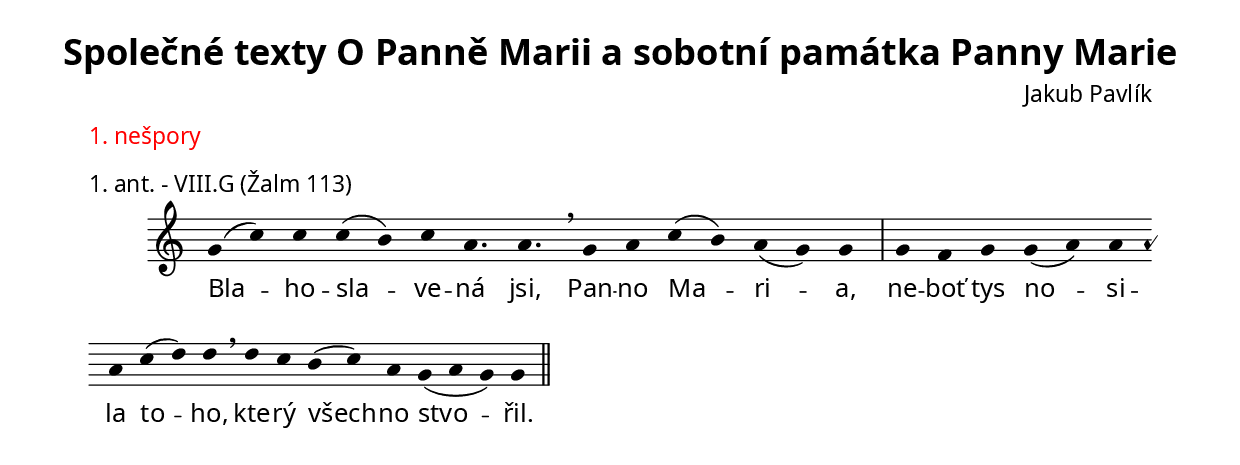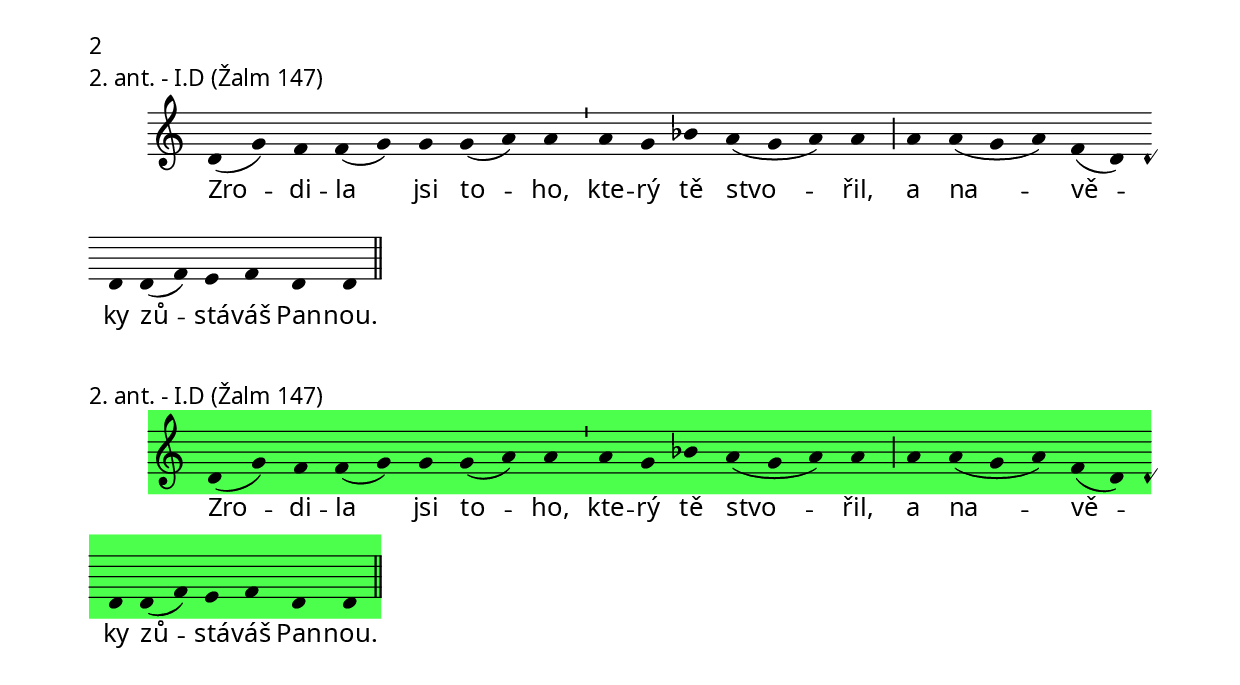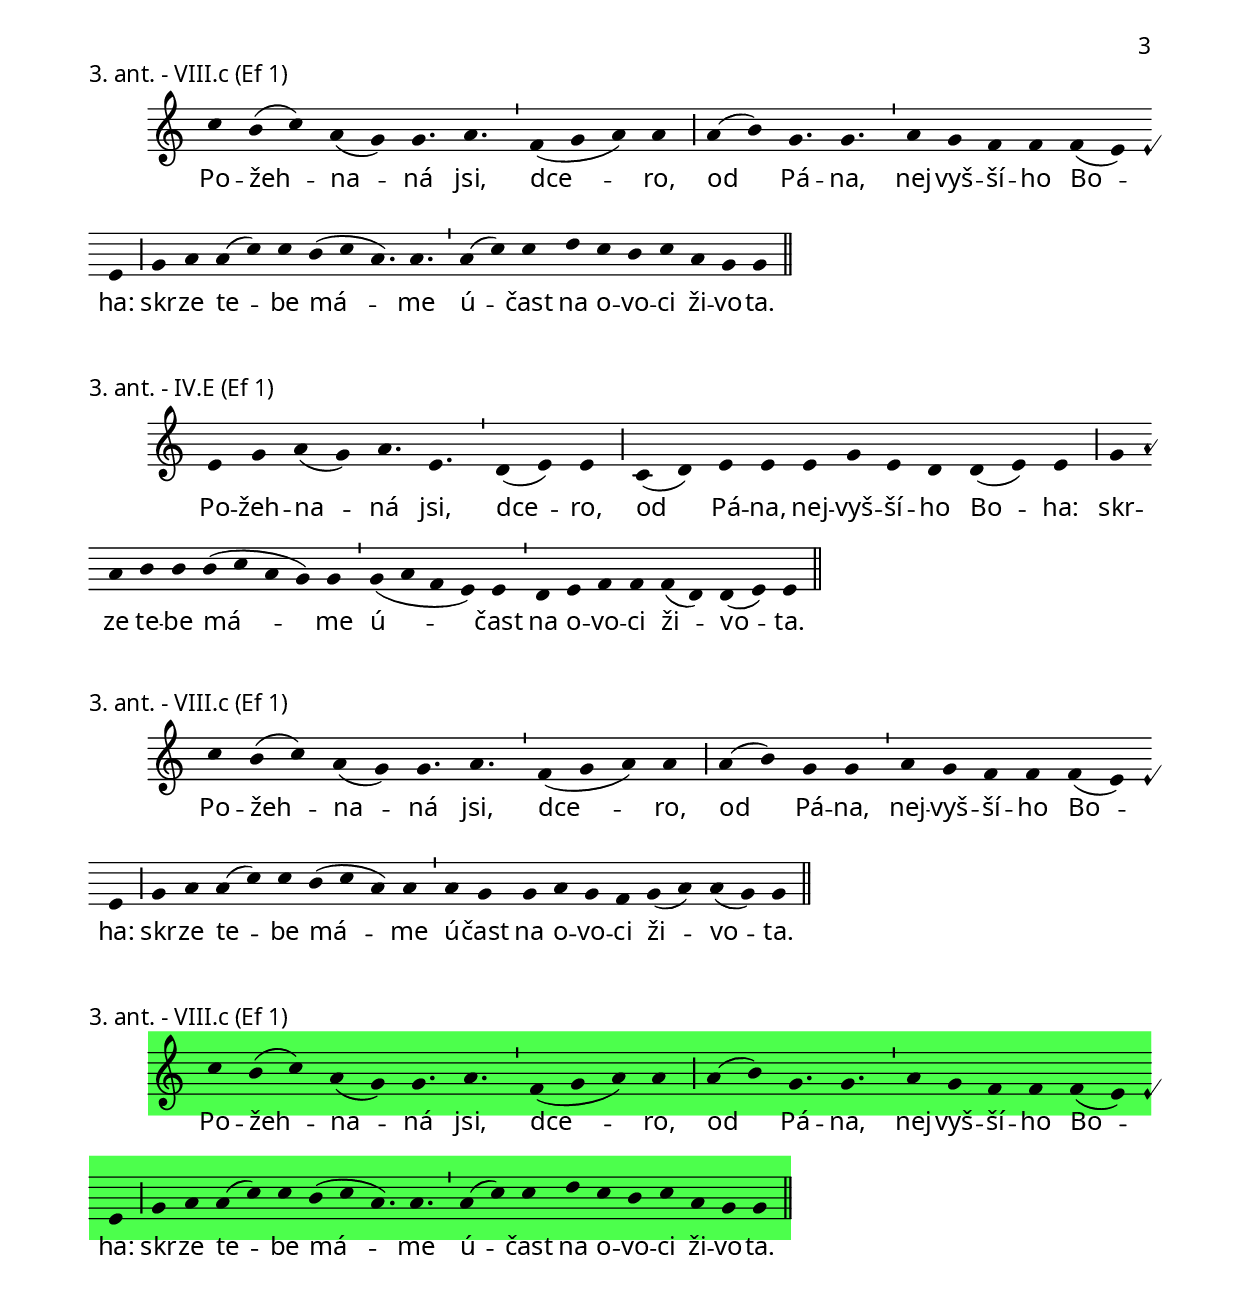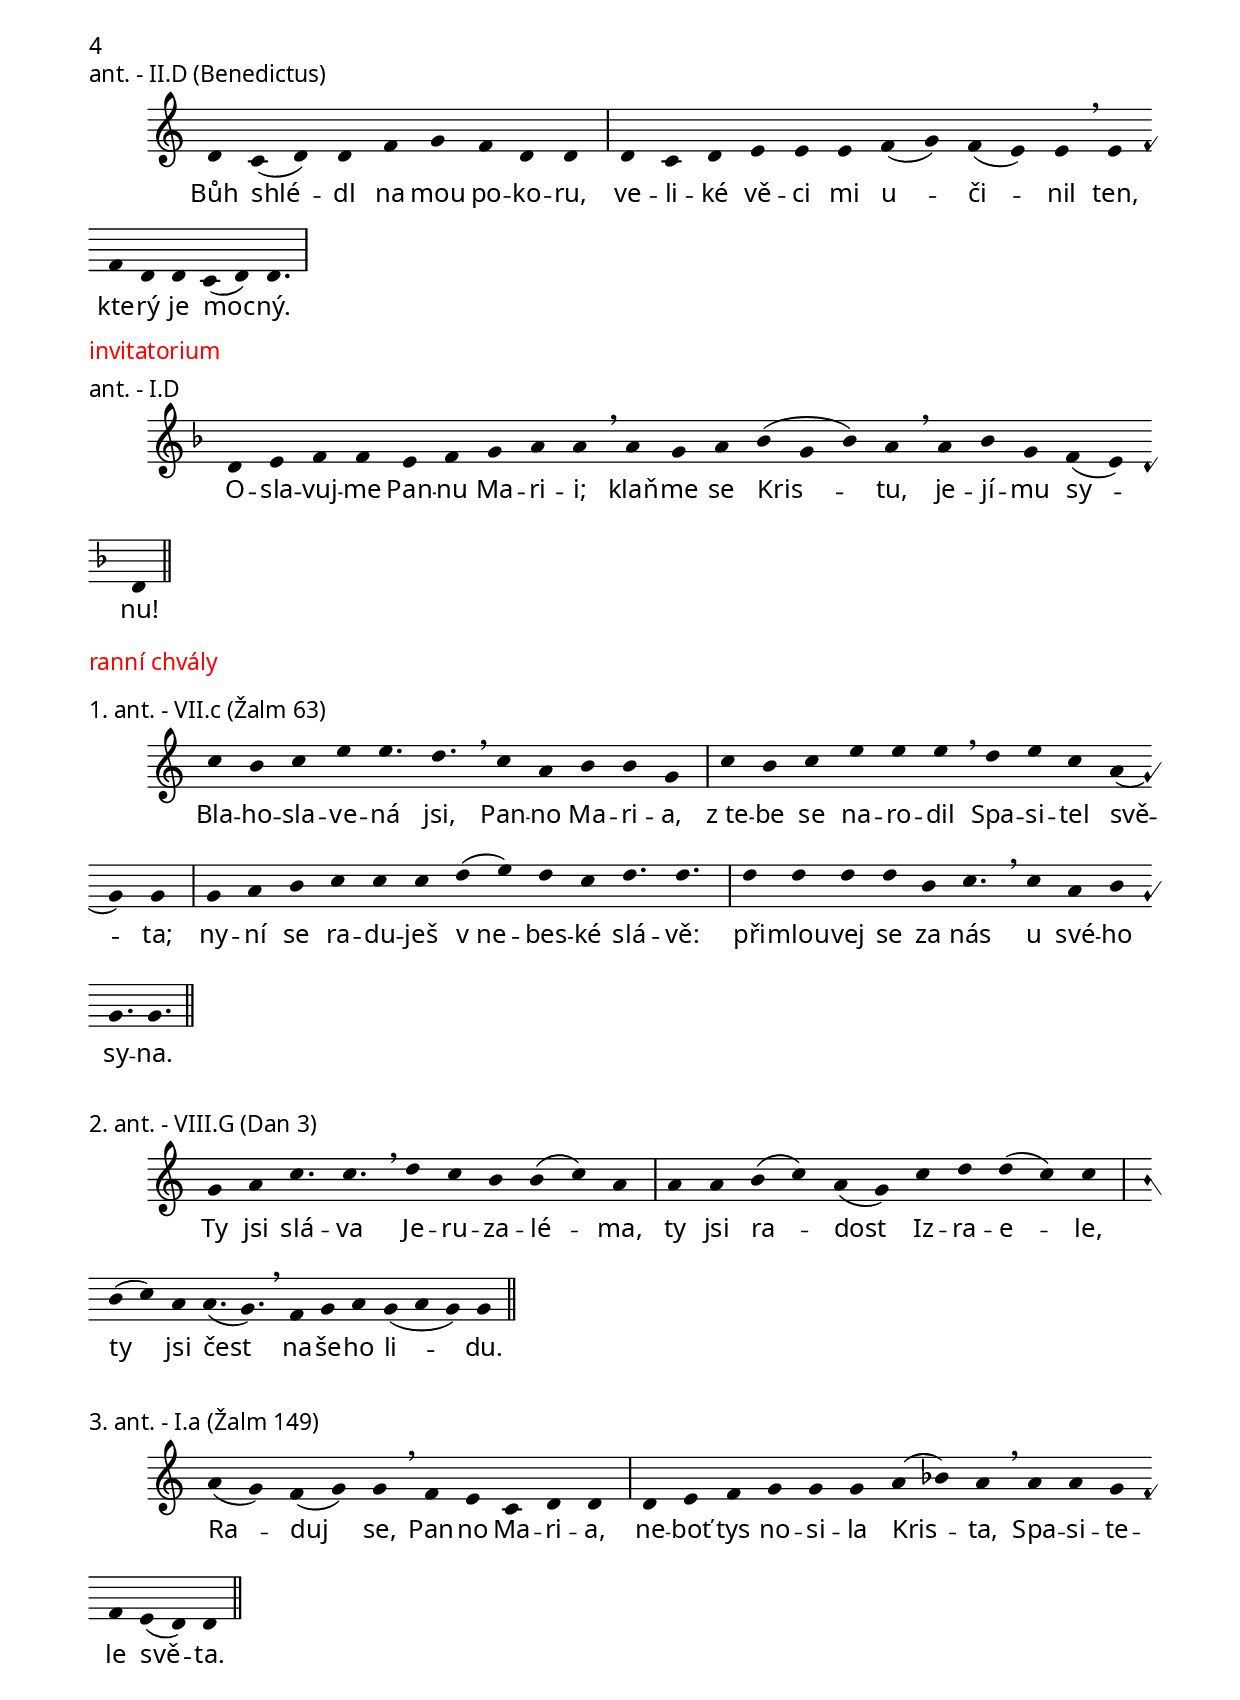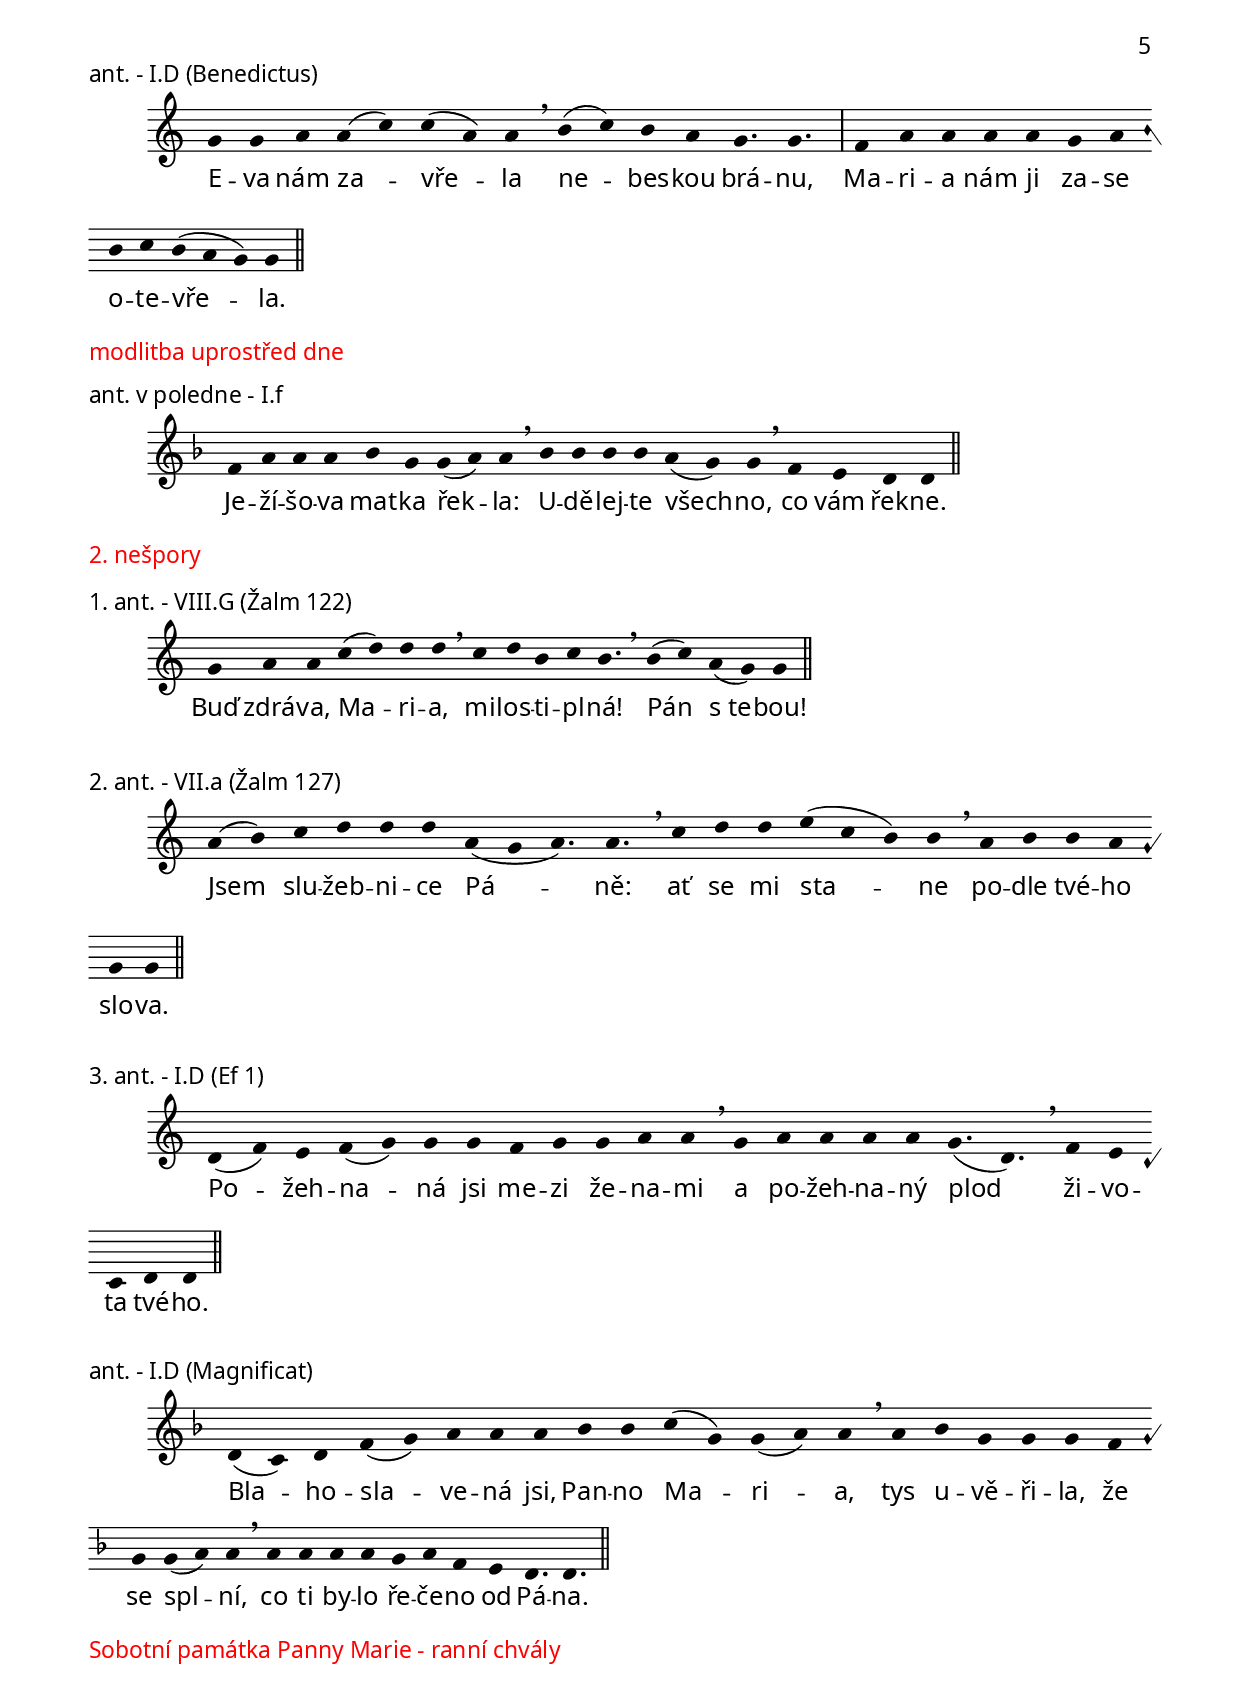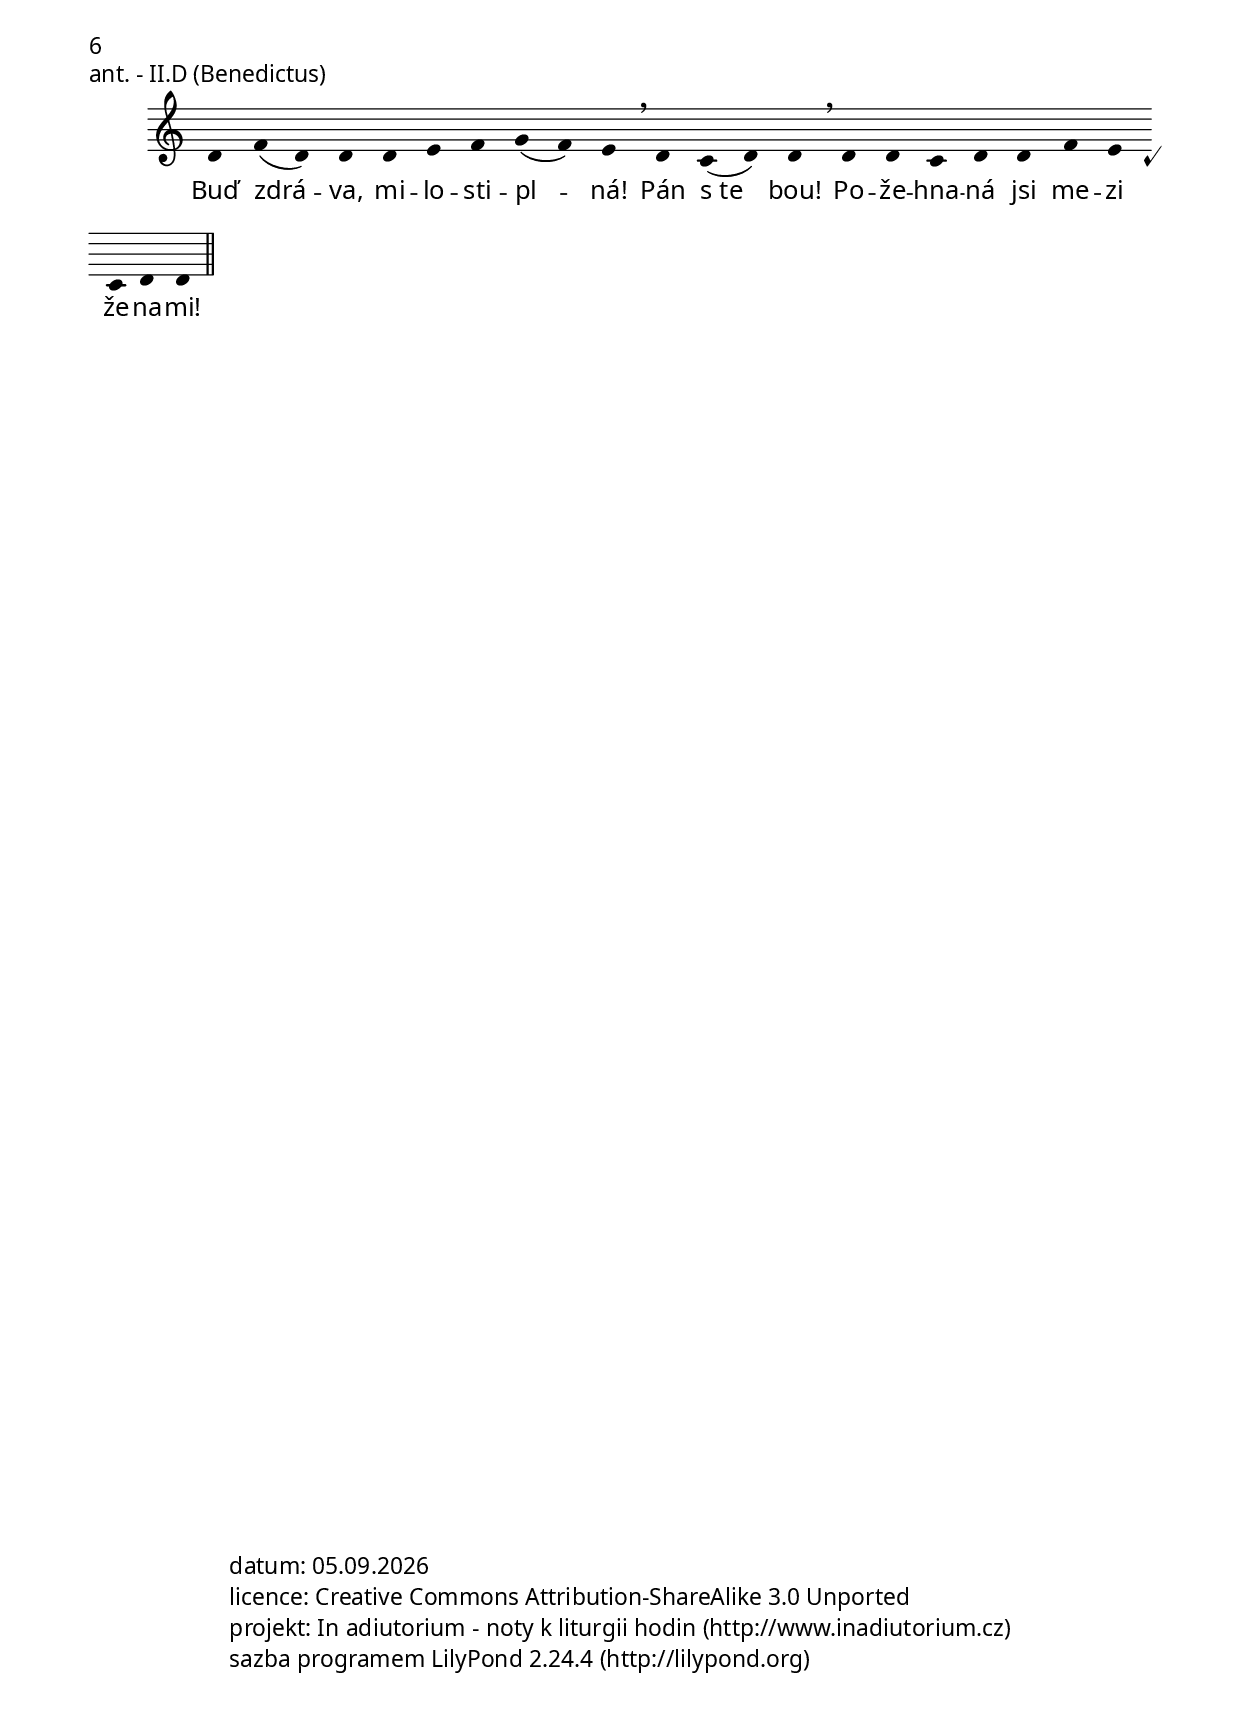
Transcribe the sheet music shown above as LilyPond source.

\version "2.14.2"

\header {
  title = "Společné texty O Panně Marii a sobotní památka Panny Marie"
  composer = "Jakub Pavlík"
}

\include "../spolecne.ly"

\markup {\nadpisHodinka {"1. nešpory"}}

\score {
  \relative c'' {
    \choralniRezim
    g4( c) c c( b) c a4. a \breathe g4 a c( b) a( g) g \bar "|"
    g f g g( a) a a c( d) d \breathe d c b( c) a g( a g) g \bar "||"
  }
  \addlyrics {
    Bla -- ho -- sla -- ve -- ná jsi, Pan -- no Ma -- ri -- a,
    ne -- boť tys no -- si -- la to -- ho,
    kte -- rý všech -- no stvo -- řil.
  }
  \header {
    quid = "1. ant."
    modus = "VIII"
    differentia = "G" 
    psalmus = "Žalm 113"
    piece = \markup {\sestavTitulek}
  }
}

\pageBreak

\score {
  \relative c' {
    \choralniRezim
    d4( g) f f( g) g g( a) a \barMin
    a g bes a( g a) a \barMaior
    a a( g a) f( d) d d( f) e f d d \barFinalis
  }
  \addlyrics {
    Zro -- di -- la jsi to -- ho, 
    kte -- rý tě stvo -- řil,
    a na -- vě -- ky zů -- stá -- váš Pan -- nou.
  }
  \header {
    quid = "2. ant."
    modus = "I"
    differentia = "D" 
    psalmus = "Žalm 147"
    piece = \markup {\sestavTitulek}
  }
}

\score {
  \relative c' {
    \choralniRezim
    \zvyraznovacZeleny
    d4( g) f f( g) g g( a) a \barMin
    a g bes a( g a) a \barMaior
    a a( g a) f( d) d d( f) e f d d \barFinalis
  }
  \addlyrics {
    Zro -- di -- la jsi to -- ho, 
    kte -- rý tě stvo -- řil,
    a na -- vě -- ky zů -- stá -- váš Pan -- nou.
  }
  \header {
    quid = "2. ant."
    modus = "I"
    differentia = "D" 
    psalmus = "Žalm 147"
    piece = \markup {\sestavTitulek}
  }
}

\pageBreak

\score {
  \relative c'' {
    \choralniRezim
    c4 b( c) a( g) g4. a \barMin f4( g a) a \barMaior
    a( b) g4. g \barMin a4 g f f f( e) e \barMaior
    g a a( c) c b( c a4.) a \barMin 
    a4( c) c d c b c a g g \barFinalis
  }
  \addlyrics {
    Po -- žeh -- na -- ná jsi, dce -- ro,
    od Pá -- na, nej -- vyš -- ší -- ho Bo -- ha:
    skr -- ze te -- be má -- me 
    ú -- čast na o -- vo -- ci ži -- vo -- ta.
  }
  \header {
    quid = "3. ant."
    modus = "VIII"
    differentia = "c" 
    psalmus = "Ef 1"
    piece = \markup {\sestavTitulek}
  }
}

\score {
  \relative c' {
    \choralniRezim
    e g a( g) a4. e \barMin d4( e) e \barMaior
    c( d) e e e g e d d( e) e \barMaior
    g a b b b( c a g) g \barMin
    g( a f e) e \barMin d e f f f( d) d( e) e \barFinalis
  }
  \addlyrics {
    Po -- žeh -- na -- ná jsi, dce -- ro,
    od Pá -- na, nej -- vyš -- ší -- ho Bo -- ha:
    skr -- ze te -- be má -- me 
    ú -- čast na o -- vo -- ci ži -- vo -- ta.
  }
  \header {
    quid = "3. ant."
    modus = "IV"
    differentia = "E" 
    psalmus = "Ef 1"
    piece = \markup {\sestavTitulek}
  }
}

\score {
  \relative c'' {
    \choralniRezim
    c4 b( c) a( g) g4. a \barMin f4( g a) a \barMaior
    a( b) g g \barMin a g f f f( e) e \barMaior
    g a a( c) c b( c a) a \barMin 
    a g g a g f g( a) a( g) g \barFinalis
  }
  \addlyrics {
    Po -- žeh -- na -- ná jsi, dce -- ro,
    od Pá -- na, nej -- vyš -- ší -- ho Bo -- ha:
    skr -- ze te -- be má -- me 
    ú -- čast na o -- vo -- ci ži -- vo -- ta.
  }
  \header {
    quid = "3. ant."
    modus = "VIII"
    differentia = "c" 
    psalmus = "Ef 1"
    piece = \markup {\sestavTitulek}
  }
}

\score {
  \relative c'' {
    \choralniRezim
    \zvyraznovacZeleny
    c4 b( c) a( g) g4. a \barMin f4( g a) a \barMaior
    a( b) g4. g \barMin a4 g f f f( e) e \barMaior
    g a a( c) c b( c a4.) a \barMin 
    a4( c) c d c b c a g g \barFinalis
  }
  \addlyrics {
    Po -- žeh -- na -- ná jsi, dce -- ro,
    od Pá -- na, nej -- vyš -- ší -- ho Bo -- ha:
    skr -- ze te -- be má -- me 
    ú -- čast na o -- vo -- ci ži -- vo -- ta.
  }
  \header {
    quid = "3. ant."
    modus = "VIII"
    differentia = "c" 
    psalmus = "Ef 1"
    piece = \markup {\sestavTitulek}
  }
}

\pageBreak

\score {
  \relative c' {
    \choralniRezim
    d4 c( d) d f g f d d \bar "|"
    d c d e e e f( g) f( e) e \breathe e f d d c( d) d4. \bar "|"
  }
  \addlyrics {
    Bůh shlé -- dl na mou po -- ko -- ru,
    ve -- li -- ké vě -- ci mi u -- či -- nil ten, kte -- rý je moc -- ný.
  }
  \header {
    quid = "ant."
    modus = "II"
    differentia = "D" 
    psalmus = "Benedictus"
    piece = \markup {\sestavTitulek}
  }
}

\markup {\nadpisHodinka {"invitatorium"}}

\score {
  \relative c' {
    \choralniRezim
    \key f \major
    d4 e f f e f g a a \breathe a g a bes( g bes) a \breathe
    a bes g f( e) d \bar "||"
  }
  \addlyrics {
    O -- sla -- vuj -- me Pan -- nu Ma -- ri -- i;
    klaň -- me se Kris -- tu, je -- jí -- mu sy -- nu!
  }
  \header {
    quid = "ant."
    modus = "I"
    differentia = "D" 
    psalmus = ""
    piece = \markup {\sestavTitulek}
  }
}

\markup {\nadpisHodinka {"ranní chvály"}}

\score {
  \relative c'' {
    \choralniRezim
    c4 b c e e4. d \breathe c4 a b b g \bar "|"
    c b c e e e \breathe d e c a( g) g \bar "|"
    g a b c c c d( e) d c d4. d \bar "|" 
    d4 d d d b c4. \breathe c4 a b g4. g \bar "||"
  }
  \addlyrics {
    Bla -- ho -- sla -- ve -- ná jsi, Pan -- no Ma -- ri -- a,
    z_te -- be se na -- ro -- dil Spa -- si -- tel svě -- ta;
    ny -- ní se ra -- du -- ješ v_ne -- bes -- ké slá -- vě:
    při -- mlou -- vej se za nás u své -- ho sy -- na.
  }
  \header {
    quid = "1. ant."
    modus = "VII"
    differentia = "c" 
    psalmus = "Žalm 63"
    piece = \markup {\sestavTitulek}
  }
}

\score {
  \relative c'' {
    \choralniRezim
    g4 a c4. c \breathe d4 c b b( c) a \bar "|"
    a a b( c) a( g) c d d( c) c \bar "|"
    b( c) a a4.( g) \breathe f4 g a g( a g) g \bar "||"
  }
  \addlyrics {
    Ty jsi slá -- va Je -- ru -- za -- lé -- ma,
    ty jsi ra -- dost Iz -- ra -- e -- le,
    ty jsi čest na -- še -- ho li -- du.
  }
  \header {
    quid = "2. ant."
    modus = "VIII"
    differentia = "G" 
    psalmus = "Dan 3"
    piece = \markup {\sestavTitulek}
  }
}

\score {
  \relative c'' {
    \choralniRezim
    a4( g) f( g) g \breathe f e c d d \bar "|"
    d e f g g g a( bes) a \breathe a a g f e( d) d \bar "||"
  }
  \addlyrics {
    Ra -- duj se, Pan -- no Ma -- ri -- a,
    ne -- boť tys no -- si -- la Kris -- ta,
    Spa -- si -- te -- le svě -- ta.
  }
  \header {
    quid = "3. ant."
    modus = "I"
    differentia = "a" 
    psalmus = "Žalm 149"
    piece = \markup {\sestavTitulek}
  }
}

\score {
  \relative c'' {
    \choralniRezim
    g4 g a a( c) c( a) a \breathe b( c) b a g4. g \bar "|"
    f4 a a a a g a b c b( a g) g \bar "||"
  }
  \addlyrics {
    E -- va nám za -- vře -- la ne -- bes -- kou brá -- nu,
    Ma -- ri -- a nám ji za -- se o -- te -- vře -- la.
  }
  \header {
    quid = "ant."
    modus = "I"
    differentia = "D" 
    psalmus = "Benedictus"
    piece = \markup {\sestavTitulek}
  }
}

\markup {\nadpisHodinka {"modlitba uprostřed dne"}}

\score {
  \relative c' {
    \choralniRezim
    \key f \major
    f4 a a a bes g g( a) a \breathe 
    bes bes bes bes a( g) g \breathe f e d d \bar "||"
  }
  \addlyrics {
    Je -- ží -- šo -- va mat -- ka řek -- la:
    U -- dě -- lej -- te všech -- no, co vám řek -- ne.
  }
  \header {
    quid = "ant. v poledne"
    modus = "I"
    differentia = "f" 
    psalmus = ""
    piece = \markup {\sestavTitulek}
  }
}

\markup {\nadpisHodinka {"2. nešpory"}}

\score {
  \relative c'' {
    \choralniRezim
    g4 a a c( d) d d \breathe c d b c b4. \breathe b4( c) a( g) g \bar "||"
  }
  \addlyrics {
    Buď zdrá -- va, Ma -- ri -- a, mi -- los -- ti -- pl -- ná!
    Pán s_te -- bou!
  }
  \header {
    quid = "1. ant."
    modus = "VIII"
    differentia = "G" 
    psalmus = "Žalm 122"
    piece = \markup {\sestavTitulek}
  }
}

\score {
  \relative c'' {
    \choralniRezim
    a4( b) c d d d a( g a4.) a \breathe
    c4 d d e( c b) b \breathe a b b a g g \bar "||"
  }
  \addlyrics {
    Jsem slu -- žeb -- ni -- ce Pá -- ně:
    ať se mi sta -- ne po -- dle tvé -- ho slo -- va.
  }
  \header {
    quid = "2. ant."
    modus = "VII"
    differentia = "a" 
    psalmus = "Žalm 127"
    piece = \markup {\sestavTitulek}
  }
}

\score {
  \relative c' {
    \choralniRezim
    d( f) e f( g) g g f g g a a \breathe g a a a a g4.( d) \breathe
    f4 e c d d \bar "||"
  }
  \addlyrics {
    Po -- žeh -- na -- ná jsi me -- zi že -- na -- mi
    a po -- žeh -- na -- ný plod ži -- vo -- ta tvé -- ho.
  }
  \header {
    quid = "3. ant."
    modus = "I"
    differentia = "D" 
    psalmus = "Ef 1"
    piece = \markup {\sestavTitulek}
  }
}

\score {
  \relative c' {
    \choralniRezim
    \key f \major
    d4( c) d f( g) a a a bes bes c( g) g( a) a \breathe
    a bes g g g f g g( a) a \breathe a a a a g a f e d4. d \bar "||"
  }
  \addlyrics {
    Bla -- ho -- sla -- ve -- ná jsi, Pan -- no Ma -- ri -- a,
    tys u -- vě -- ři -- la, že se spl -- ní,
    co ti by -- lo ře -- če -- no od Pá -- na.
  }
  \header {
    quid = "ant."
    modus = "I"
    differentia = "D" 
    psalmus = "Magnificat"
    piece = \markup {\sestavTitulek}
  }
}

\markup {\nadpisHodinka {"Sobotní památka Panny Marie - ranní chvály"}}

\score {
  \relative c' {
    \choralniRezim
    d4 f( d) d
    d e f g( f) e \breathe
    d c( d) d \breathe
    d d c d d f e c d d \bar "||"
  }
  \addlyrics {
    Buď zdrá -- va, mi -- lo -- sti -- pl -- ná!
    Pán s_te bou!
    Po -- že -- hna -- ná jsi me -- zi že -- na -- mi!
  }
  \header {
    quid = "ant."
    modus = "II"
    differentia = "D" 
    psalmus = "Benedictus"
    piece = \markup {\sestavTitulek}
    notitia = "Tuto antifonu jsem původně napsal (v adventu 2010) pro modlitbu uprostřed dne v době adventní a sem jsem ji pouze zkopíroval."
  }
}